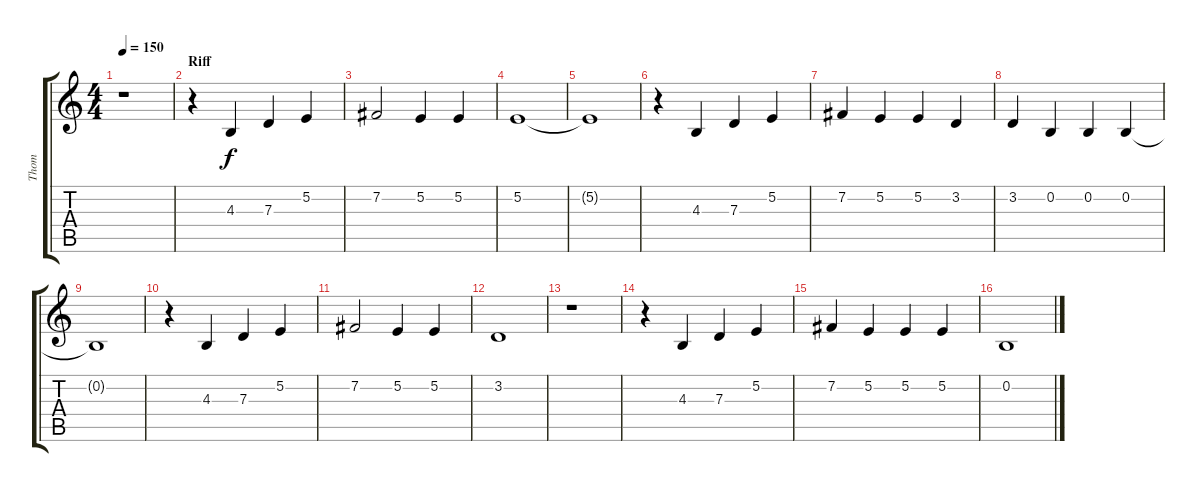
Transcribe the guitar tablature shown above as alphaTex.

\track ("Thom" "Thom") {instrument synthvoice}
\staff {score tabs}
\tuning (E4 B3 G3 D3 A2 E2) {hide}
\ts (4 4)
\tempo 150
\clef g2
\ks c
r.1{dy f} |
\section ("" "Riff")
r.4 4.3.4 7.3.4 5.2.4 |
7.2.2 5.2.4 5.2.4 |
5.2.1 |
5.2{t}.1 |
r.4 4.3.4 7.3.4 5.2.4 |
7.2.4 5.2.4 5.2.4 3.2.4 |
3.2.4 0.2.4 0.2.4 0.2.4 |
0.2{t}.1 |
r.4 4.3.4 7.3.4 5.2.4 |
7.2.2 5.2.4 5.2.4 |
3.2.1 |
r.1 |
r.4 4.3.4 7.3.4 5.2.4 |
7.2.4 5.2.4 5.2.4 5.2.4 |
0.2.1
